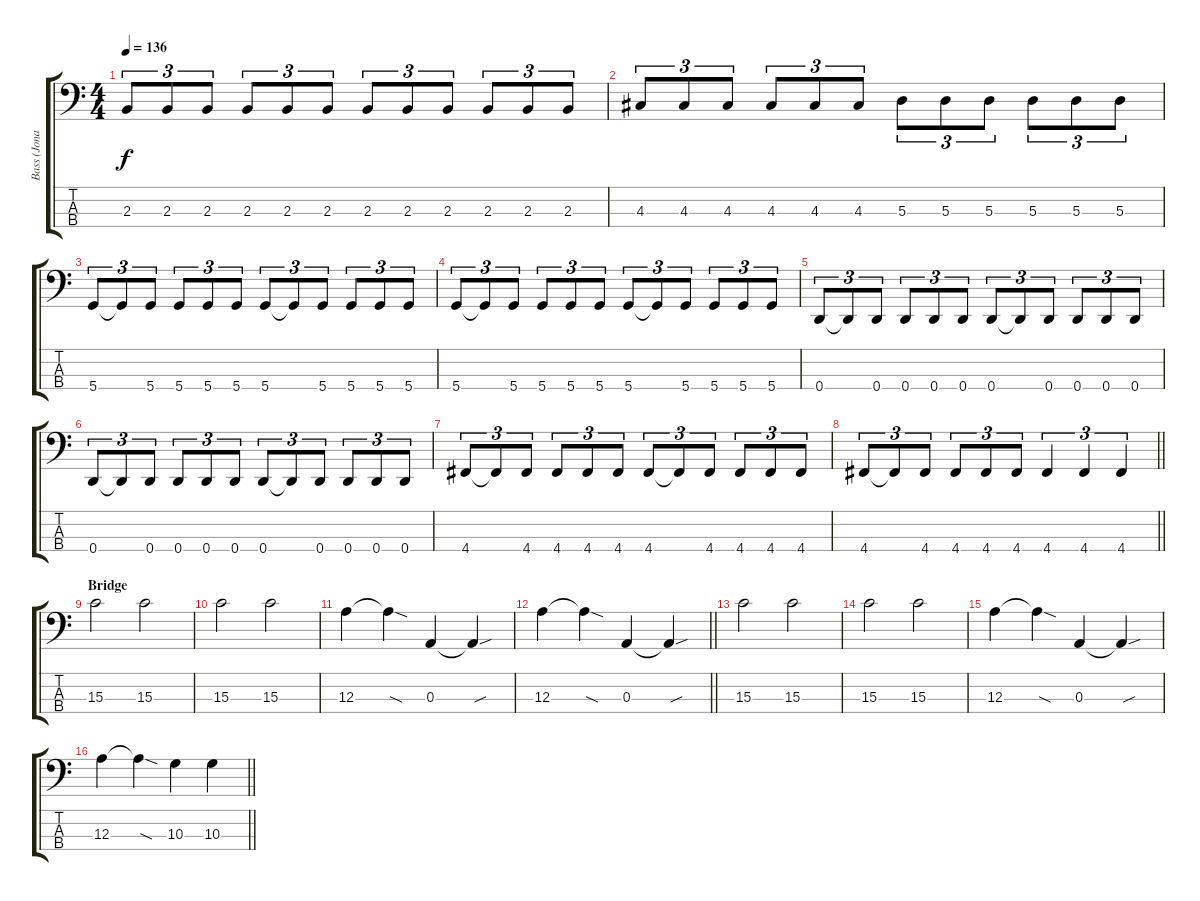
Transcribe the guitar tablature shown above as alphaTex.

\track ("Bass (Jonathan Gallant)" "Bass (Jona") {instrument electricbassfinger}
\staff {score tabs}
\tuning (G2 D2 A1 D1) {hide}
\ts (4 4)
\tempo 136
\clef f4
\ks c
2.3.8{tu (3 2) dy f} 2.3.8{tu (3 2)} 2.3.8{tu (3 2)} 2.3.8{tu (3 2)} 2.3.8{tu (3 2)} 2.3.8{tu (3 2)} 2.3.8{tu (3 2)} 2.3.8{tu (3 2)} 2.3.8{tu (3 2)} 2.3.8{tu (3 2)} 2.3.8{tu (3 2)} 2.3.8{tu (3 2)} |
4.3.8{tu (3 2)} 4.3.8{tu (3 2)} 4.3.8{tu (3 2)} 4.3.8{tu (3 2)} 4.3.8{tu (3 2)} 4.3.8{tu (3 2)} 5.3.8{tu (3 2)} 5.3.8{tu (3 2)} 5.3.8{tu (3 2)} 5.3.8{tu (3 2)} 5.3.8{tu (3 2)} 5.3.8{tu (3 2)} |
5.4.8{tu (3 2)} 5.4{t}.8{tu (3 2)} 5.4.8{tu (3 2)} 5.4.8{tu (3 2)} 5.4.8{tu (3 2)} 5.4.8{tu (3 2)} 5.4.8{tu (3 2)} 5.4{t}.8{tu (3 2)} 5.4.8{tu (3 2)} 5.4.8{tu (3 2)} 5.4.8{tu (3 2)} 5.4.8{tu (3 2)} |
5.4.8{tu (3 2)} 5.4{t}.8{tu (3 2)} 5.4.8{tu (3 2)} 5.4.8{tu (3 2)} 5.4.8{tu (3 2)} 5.4.8{tu (3 2)} 5.4.8{tu (3 2)} 5.4{t}.8{tu (3 2)} 5.4.8{tu (3 2)} 5.4.8{tu (3 2)} 5.4.8{tu (3 2)} 5.4.8{tu (3 2)} |
0.4.8{tu (3 2)} 0.4{t}.8{tu (3 2)} 0.4.8{tu (3 2)} 0.4.8{tu (3 2)} 0.4.8{tu (3 2)} 0.4.8{tu (3 2)} 0.4.8{tu (3 2)} 0.4{t}.8{tu (3 2)} 0.4.8{tu (3 2)} 0.4.8{tu (3 2)} 0.4.8{tu (3 2)} 0.4.8{tu (3 2)} |
0.4.8{tu (3 2)} 0.4{t}.8{tu (3 2)} 0.4.8{tu (3 2)} 0.4.8{tu (3 2)} 0.4.8{tu (3 2)} 0.4.8{tu (3 2)} 0.4.8{tu (3 2)} 0.4{t}.8{tu (3 2)} 0.4.8{tu (3 2)} 0.4.8{tu (3 2)} 0.4.8{tu (3 2)} 0.4.8{tu (3 2)} |
4.4.8{tu (3 2)} 4.4{t}.8{tu (3 2)} 4.4.8{tu (3 2)} 4.4.8{tu (3 2)} 4.4.8{tu (3 2)} 4.4.8{tu (3 2)} 4.4.8{tu (3 2)} 4.4{t}.8{tu (3 2)} 4.4.8{tu (3 2)} 4.4.8{tu (3 2)} 4.4.8{tu (3 2)} 4.4.8{tu (3 2)} |
\barLineRight lightlight
4.4.8{tu (3 2)} 4.4{t}.8{tu (3 2)} 4.4.8{tu (3 2)} 4.4.8{tu (3 2)} 4.4.8{tu (3 2)} 4.4.8{tu (3 2)} 4.4.4{tu (3 2)} 4.4.4{tu (3 2)} 4.4.4{tu (3 2)} |
\section ("" "Bridge")
15.3.2 15.3.2 |
15.3.2 15.3.2 |
12.3.4 12.3{sod t}.4 0.3.4 0.3{sou t}.4 |
\barLineRight lightlight
12.3.4 12.3{sod t}.4 0.3.4 0.3{sou t}.4 |
15.3.2 15.3.2 |
15.3.2 15.3.2 |
12.3.4 12.3{sod t}.4 0.3.4 0.3{sou t}.4 |
\barLineRight lightlight
12.3.4 12.3{sod t}.4 10.3.4 10.3.4
